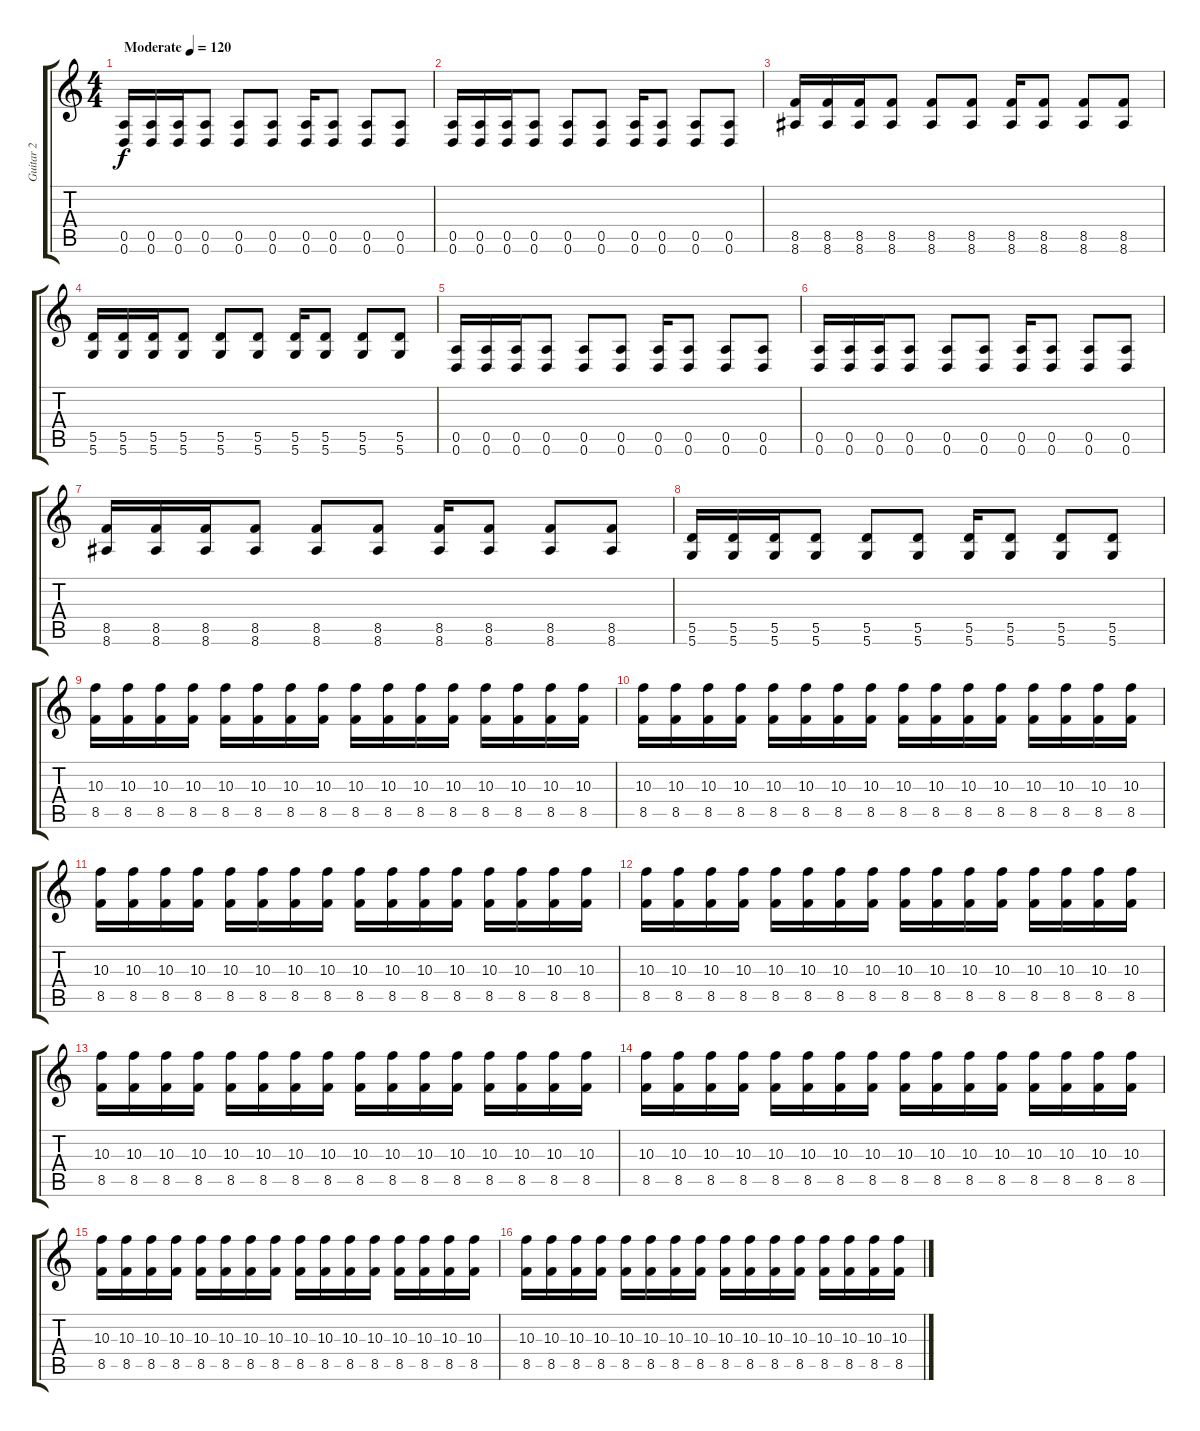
\track ("Guitar 2" "Guitar 2") {instrument distortionguitar}
\staff {score tabs}
\tuning (E4 B3 G3 D3 A2 D2) {hide}
\ts (4 4)
\tempo (120 "Moderate")
\clef g2
\ks c
(0.5 0.6).16{dy f instrument distortionguitar} (0.5 0.6).16 (0.5 0.6).16 (0.5 0.6).8 (0.5 0.6).8 (0.5 0.6).8 (0.5 0.6).16 (0.5 0.6).8 (0.5 0.6).8 (0.5 0.6).8 |
(0.5 0.6).16 (0.5 0.6).16 (0.5 0.6).16 (0.5 0.6).8 (0.5 0.6).8 (0.5 0.6).8 (0.5 0.6).16 (0.5 0.6).8 (0.5 0.6).8 (0.5 0.6).8 |
(8.5 8.6).16 (8.5 8.6).16 (8.5 8.6).16 (8.5 8.6).8 (8.5 8.6).8 (8.5 8.6).8 (8.5 8.6).16 (8.5 8.6).8 (8.5 8.6).8 (8.5 8.6).8 |
(5.5 5.6).16 (5.5 5.6).16 (5.5 5.6).16 (5.5 5.6).8 (5.5 5.6).8 (5.5 5.6).8 (5.5 5.6).16 (5.5 5.6).8 (5.5 5.6).8 (5.5 5.6).8 |
(0.5 0.6).16 (0.5 0.6).16 (0.5 0.6).16 (0.5 0.6).8 (0.5 0.6).8 (0.5 0.6).8 (0.5 0.6).16 (0.5 0.6).8 (0.5 0.6).8 (0.5 0.6).8 |
(0.5 0.6).16 (0.5 0.6).16 (0.5 0.6).16 (0.5 0.6).8 (0.5 0.6).8 (0.5 0.6).8 (0.5 0.6).16 (0.5 0.6).8 (0.5 0.6).8 (0.5 0.6).8 |
(8.5 8.6).16 (8.5 8.6).16 (8.5 8.6).16 (8.5 8.6).8 (8.5 8.6).8 (8.5 8.6).8 (8.5 8.6).16 (8.5 8.6).8 (8.5 8.6).8 (8.5 8.6).8 |
(5.5 5.6).16 (5.5 5.6).16 (5.5 5.6).16 (5.5 5.6).8 (5.5 5.6).8 (5.5 5.6).8 (5.5 5.6).16 (5.5 5.6).8 (5.5 5.6).8 (5.5 5.6).8 |
(10.3 8.5).16 (10.3 8.5).16 (10.3 8.5).16 (10.3 8.5).16 (10.3 8.5).16 (10.3 8.5).16 (10.3 8.5).16 (10.3 8.5).16 (10.3 8.5).16 (10.3 8.5).16 (10.3 8.5).16 (10.3 8.5).16 (10.3 8.5).16 (10.3 8.5).16 (10.3 8.5).16 (10.3 8.5).16 |
(10.3 8.5).16 (10.3 8.5).16 (10.3 8.5).16 (10.3 8.5).16 (10.3 8.5).16 (10.3 8.5).16 (10.3 8.5).16 (10.3 8.5).16 (10.3 8.5).16 (10.3 8.5).16 (10.3 8.5).16 (10.3 8.5).16 (10.3 8.5).16 (10.3 8.5).16 (10.3 8.5).16 (10.3 8.5).16 |
(10.3 8.5).16 (10.3 8.5).16 (10.3 8.5).16 (10.3 8.5).16 (10.3 8.5).16 (10.3 8.5).16 (10.3 8.5).16 (10.3 8.5).16 (10.3 8.5).16 (10.3 8.5).16 (10.3 8.5).16 (10.3 8.5).16 (10.3 8.5).16 (10.3 8.5).16 (10.3 8.5).16 (10.3 8.5).16 |
(10.3 8.5).16 (10.3 8.5).16 (10.3 8.5).16 (10.3 8.5).16 (10.3 8.5).16 (10.3 8.5).16 (10.3 8.5).16 (10.3 8.5).16 (10.3 8.5).16 (10.3 8.5).16 (10.3 8.5).16 (10.3 8.5).16 (10.3 8.5).16 (10.3 8.5).16 (10.3 8.5).16 (10.3 8.5).16 |
(10.3 8.5).16 (10.3 8.5).16 (10.3 8.5).16 (10.3 8.5).16 (10.3 8.5).16 (10.3 8.5).16 (10.3 8.5).16 (10.3 8.5).16 (10.3 8.5).16 (10.3 8.5).16 (10.3 8.5).16 (10.3 8.5).16 (10.3 8.5).16 (10.3 8.5).16 (10.3 8.5).16 (10.3 8.5).16 |
(10.3 8.5).16 (10.3 8.5).16 (10.3 8.5).16 (10.3 8.5).16 (10.3 8.5).16 (10.3 8.5).16 (10.3 8.5).16 (10.3 8.5).16 (10.3 8.5).16 (10.3 8.5).16 (10.3 8.5).16 (10.3 8.5).16 (10.3 8.5).16 (10.3 8.5).16 (10.3 8.5).16 (10.3 8.5).16 |
(10.3 8.5).16 (10.3 8.5).16 (10.3 8.5).16 (10.3 8.5).16 (10.3 8.5).16 (10.3 8.5).16 (10.3 8.5).16 (10.3 8.5).16 (10.3 8.5).16 (10.3 8.5).16 (10.3 8.5).16 (10.3 8.5).16 (10.3 8.5).16 (10.3 8.5).16 (10.3 8.5).16 (10.3 8.5).16 |
(10.3 8.5).16 (10.3 8.5).16 (10.3 8.5).16 (10.3 8.5).16 (10.3 8.5).16 (10.3 8.5).16 (10.3 8.5).16 (10.3 8.5).16 (10.3 8.5).16 (10.3 8.5).16 (10.3 8.5).16 (10.3 8.5).16 (10.3 8.5).16 (10.3 8.5).16 (10.3 8.5).16 (10.3 8.5).16
